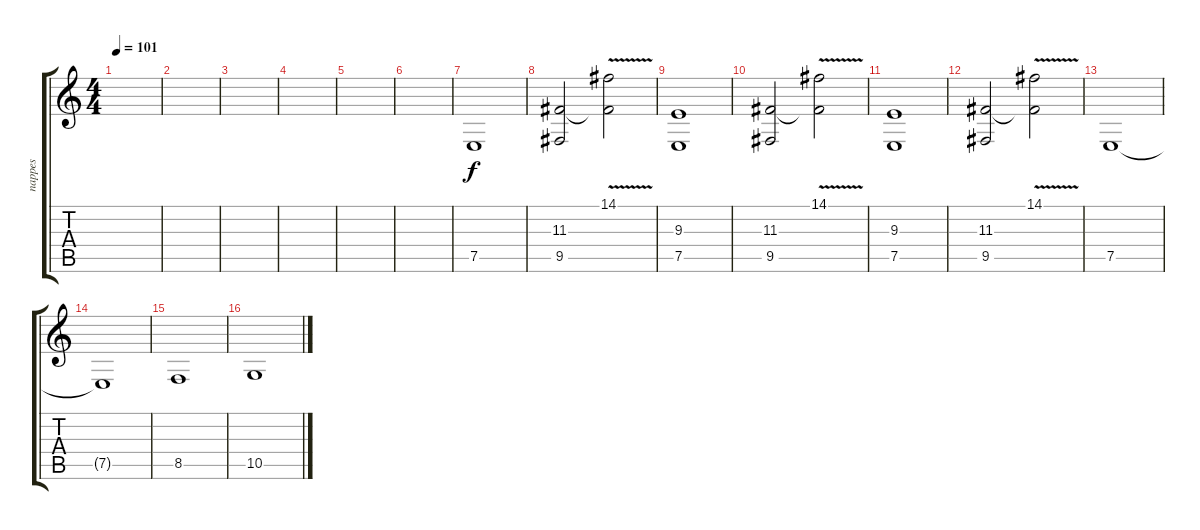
\track ("nappes" "nappes") {instrument lead3calliope}
\staff {score tabs}
\tuning (E4 B3 G3 D3 A2 E2) {hide}
\ts (4 4)
\tempo 101
\clef g2
\ks c
|
|
|
|
|
|
7.5.1 |
(11.3 9.5).2 (14.1{v} 11.3{t}).2 |
(9.3 7.5).1 |
(11.3 9.5).2 (14.1{v} 11.3{t}).2 |
(9.3 7.5).1 |
(11.3 9.5).2 (14.1{v} 11.3{t}).2 |
7.5.1 |
7.5{t}.1 |
8.5.1 |
10.5.1
